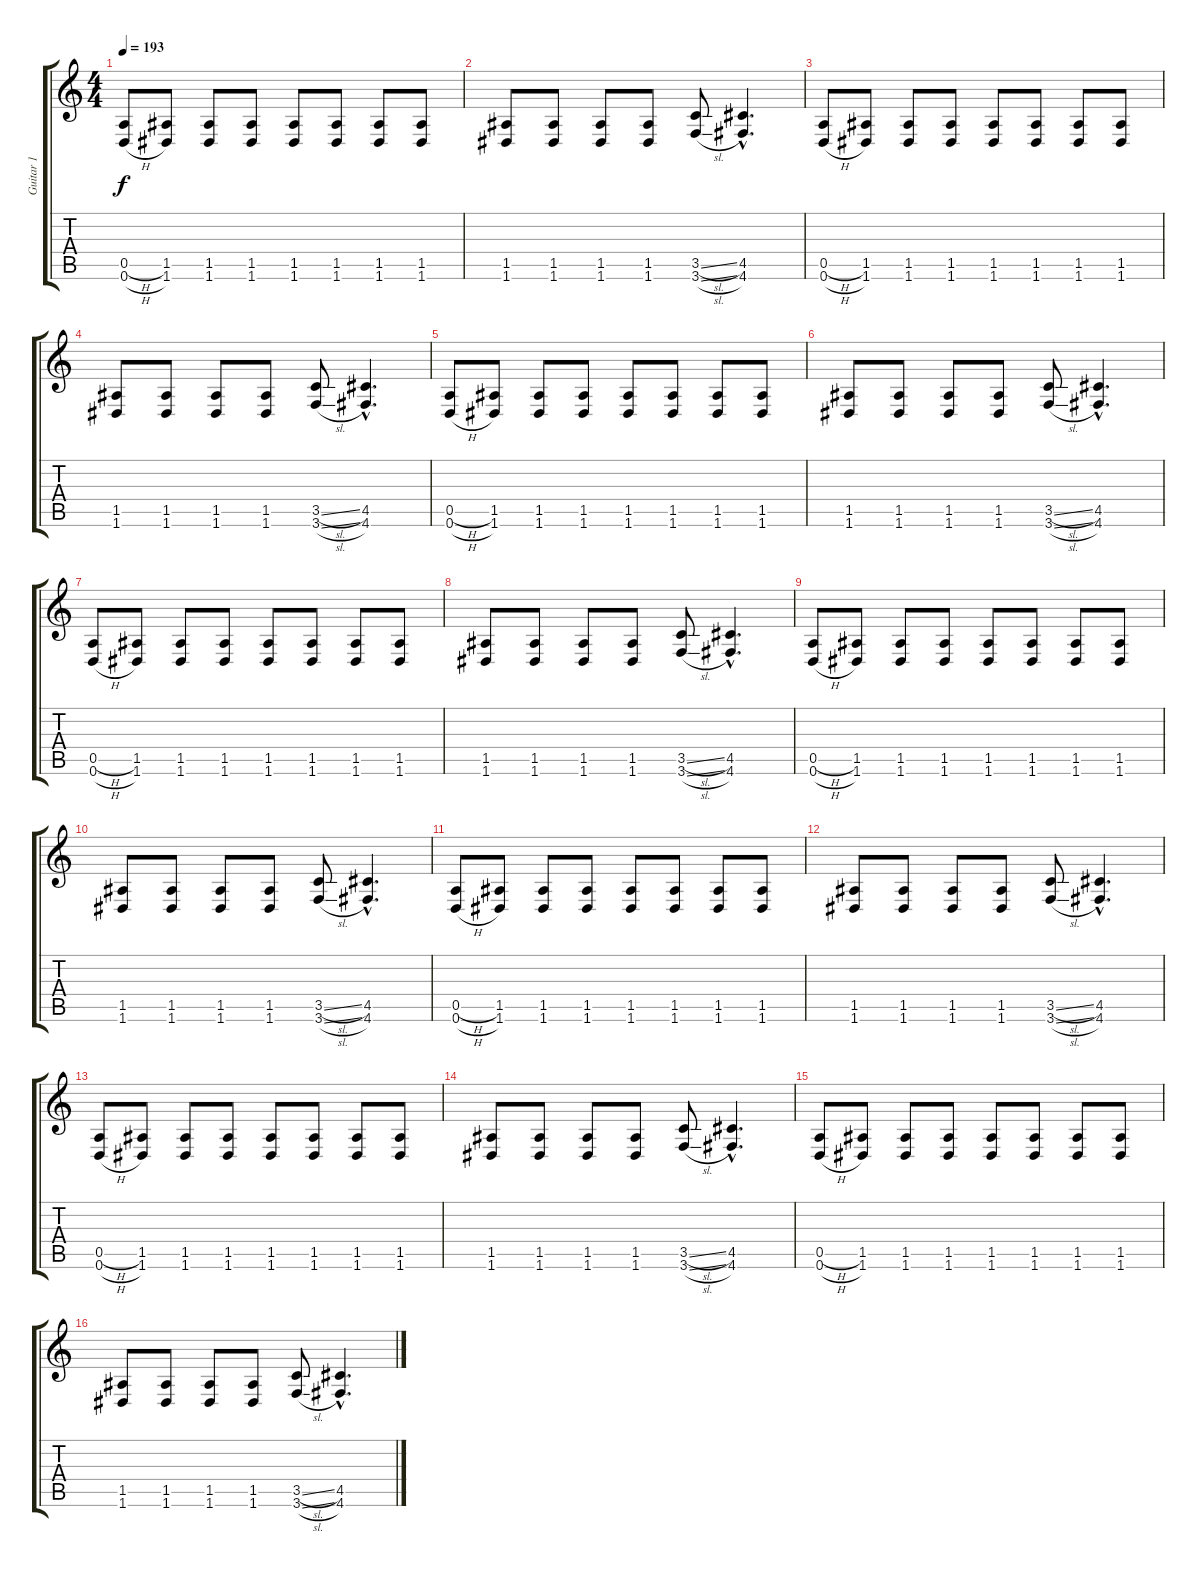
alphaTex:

\track ("Guitar 1" "Guitar 1") {instrument distortionguitar}
\staff {score tabs}
\tuning (E4 B3 G3 D3 A2 D2) {hide}
\ts (4 4)
\tempo 193
\clef g2
\ks c
(0.5{h} 0.6{h}).8{dy f} (1.5 1.6).8 (1.5 1.6).8 (1.5 1.6).8 (1.5 1.6).8 (1.5 1.6).8 (1.5 1.6).8 (1.5 1.6).8 |
(1.5 1.6).8 (1.5 1.6).8 (1.5 1.6).8 (1.5 1.6).8 (3.5{sl} 3.6{sl}).8 (4.5{hac} 4.6{hac}).4{d} |
(0.5{h} 0.6{h}).8 (1.5 1.6).8 (1.5 1.6).8 (1.5 1.6).8 (1.5 1.6).8 (1.5 1.6).8 (1.5 1.6).8 (1.5 1.6).8 |
(1.5 1.6).8 (1.5 1.6).8 (1.5 1.6).8 (1.5 1.6).8 (3.5{sl} 3.6{sl}).8 (4.5{hac} 4.6{hac}).4{d} |
(0.5{h} 0.6{h}).8 (1.5 1.6).8 (1.5 1.6).8 (1.5 1.6).8 (1.5 1.6).8 (1.5 1.6).8 (1.5 1.6).8 (1.5 1.6).8 |
(1.5 1.6).8 (1.5 1.6).8 (1.5 1.6).8 (1.5 1.6).8 (3.5{sl} 3.6{sl}).8 (4.5{hac} 4.6{hac}).4{d} |
(0.5{h} 0.6{h}).8 (1.5 1.6).8 (1.5 1.6).8 (1.5 1.6).8 (1.5 1.6).8 (1.5 1.6).8 (1.5 1.6).8 (1.5 1.6).8 |
(1.5 1.6).8 (1.5 1.6).8 (1.5 1.6).8 (1.5 1.6).8 (3.5{sl} 3.6{sl}).8 (4.5{hac} 4.6{hac}).4{d} |
(0.5{h} 0.6{h}).8 (1.5 1.6).8 (1.5 1.6).8 (1.5 1.6).8 (1.5 1.6).8 (1.5 1.6).8 (1.5 1.6).8 (1.5 1.6).8 |
(1.5 1.6).8 (1.5 1.6).8 (1.5 1.6).8 (1.5 1.6).8 (3.5{sl} 3.6{sl}).8 (4.5{hac} 4.6{hac}).4{d} |
(0.5{h} 0.6{h}).8 (1.5 1.6).8 (1.5 1.6).8 (1.5 1.6).8 (1.5 1.6).8 (1.5 1.6).8 (1.5 1.6).8 (1.5 1.6).8 |
(1.5 1.6).8 (1.5 1.6).8 (1.5 1.6).8 (1.5 1.6).8 (3.5{sl} 3.6{sl}).8 (4.5{hac} 4.6{hac}).4{d} |
(0.5{h} 0.6{h}).8 (1.5 1.6).8 (1.5 1.6).8 (1.5 1.6).8 (1.5 1.6).8 (1.5 1.6).8 (1.5 1.6).8 (1.5 1.6).8 |
(1.5 1.6).8 (1.5 1.6).8 (1.5 1.6).8 (1.5 1.6).8 (3.5{sl} 3.6{sl}).8 (4.5{hac} 4.6{hac}).4{d} |
(0.5{h} 0.6{h}).8 (1.5 1.6).8 (1.5 1.6).8 (1.5 1.6).8 (1.5 1.6).8 (1.5 1.6).8 (1.5 1.6).8 (1.5 1.6).8 |
(1.5 1.6).8 (1.5 1.6).8 (1.5 1.6).8 (1.5 1.6).8 (3.5{sl} 3.6{sl}).8 (4.5{hac} 4.6{hac}).4{d}
